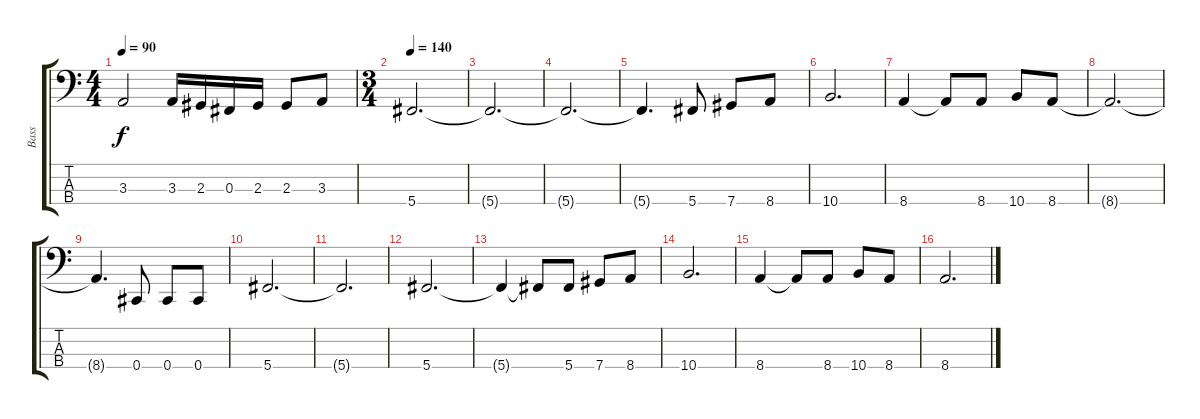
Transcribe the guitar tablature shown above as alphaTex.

\track ("Bass" "Bass") {instrument electricbassfinger}
\staff {score tabs}
\tuning (E2 B1 Gb1 Db1) {hide}
\ts (4 4)
\tempo 90
\clef f4
\ks c
3.3.2{dy f} 3.3.16 2.3.16 0.3.16 2.3.16 2.3.8 3.3.8 |
\ts (3 4)
\tempo 140
5.4.2{d} |
5.4{t}.2{d} |
5.4{t}.2{d} |
5.4{t}.4{d} 5.4.8 7.4.8 8.4.8 |
10.4.2{d} |
8.4.4 8.4{t}.8 8.4.8 10.4.8 8.4.8 |
8.4{t}.2{d} |
8.4{t}.4{d} 0.4.8 0.4.8 0.4.8 |
5.4.2{d} |
5.4{t}.2{d} |
5.4.2{d} |
5.4{t}.4 5.4{t}.8 5.4.8 7.4.8 8.4.8 |
10.4.2{d} |
8.4.4 8.4{t}.8 8.4.8 10.4.8 8.4.8 |
8.4.2{d}
